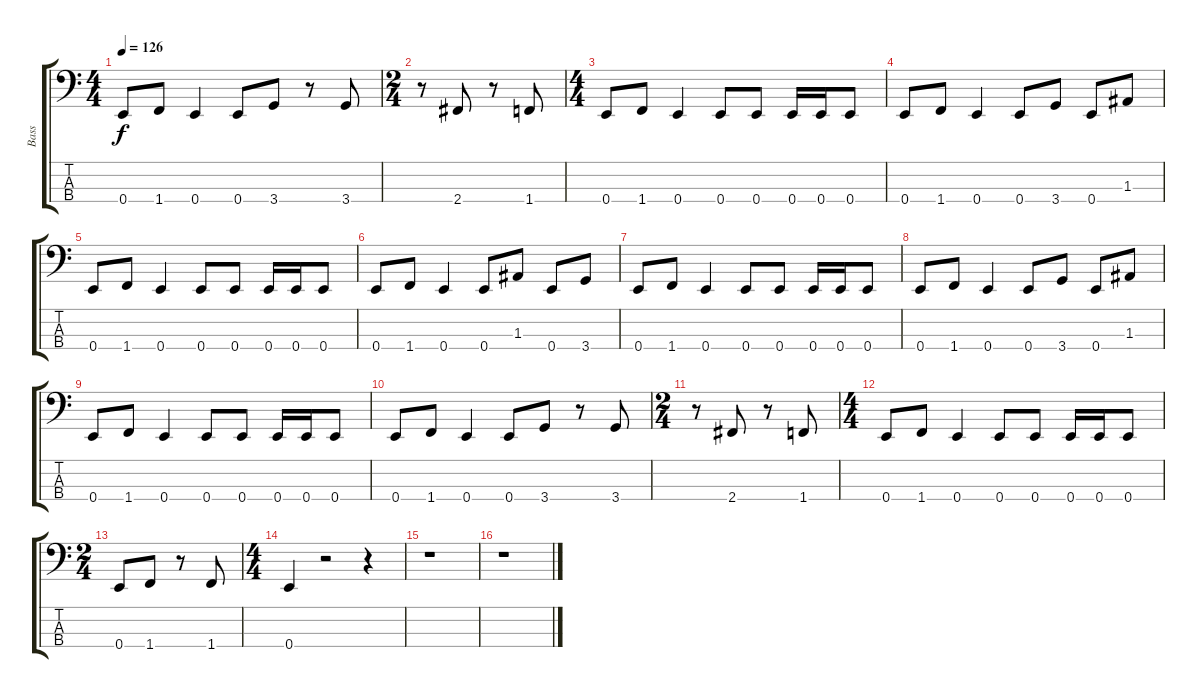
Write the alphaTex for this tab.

\track ("Bass" "Bass") {instrument electricbasspick}
\staff {score tabs}
\tuning (G2 D2 A1 E1) {hide}
\ts (4 4)
\tempo 126
\clef f4
\ks c
0.4.8{dy f} 1.4.8 0.4.4 0.4.8 3.4.8 r.8 3.4.8 |
\ts (2 4)
r.8 2.4.8 r.8 1.4.8 |
\ts (4 4)
0.4.8 1.4.8 0.4.4 0.4.8 0.4.8 0.4.16 0.4.16 0.4.8 |
0.4.8 1.4.8 0.4.4 0.4.8 3.4.8 0.4.8 1.3.8 |
0.4.8 1.4.8 0.4.4 0.4.8 0.4.8 0.4.16 0.4.16 0.4.8 |
0.4.8 1.4.8 0.4.4 0.4.8 1.3.8 0.4.8 3.4.8 |
0.4.8 1.4.8 0.4.4 0.4.8 0.4.8 0.4.16 0.4.16 0.4.8 |
0.4.8 1.4.8 0.4.4 0.4.8 3.4.8 0.4.8 1.3.8 |
0.4.8 1.4.8 0.4.4 0.4.8 0.4.8 0.4.16 0.4.16 0.4.8 |
0.4.8 1.4.8 0.4.4 0.4.8 3.4.8 r.8 3.4.8 |
\ts (2 4)
r.8 2.4.8 r.8 1.4.8 |
\ts (4 4)
0.4.8 1.4.8 0.4.4 0.4.8 0.4.8 0.4.16 0.4.16 0.4.8 |
\ts (2 4)
0.4.8 1.4.8 r.8 1.4.8 |
\ts (4 4)
0.4.4 r.2 r.4 |
r.1 |
r.1
